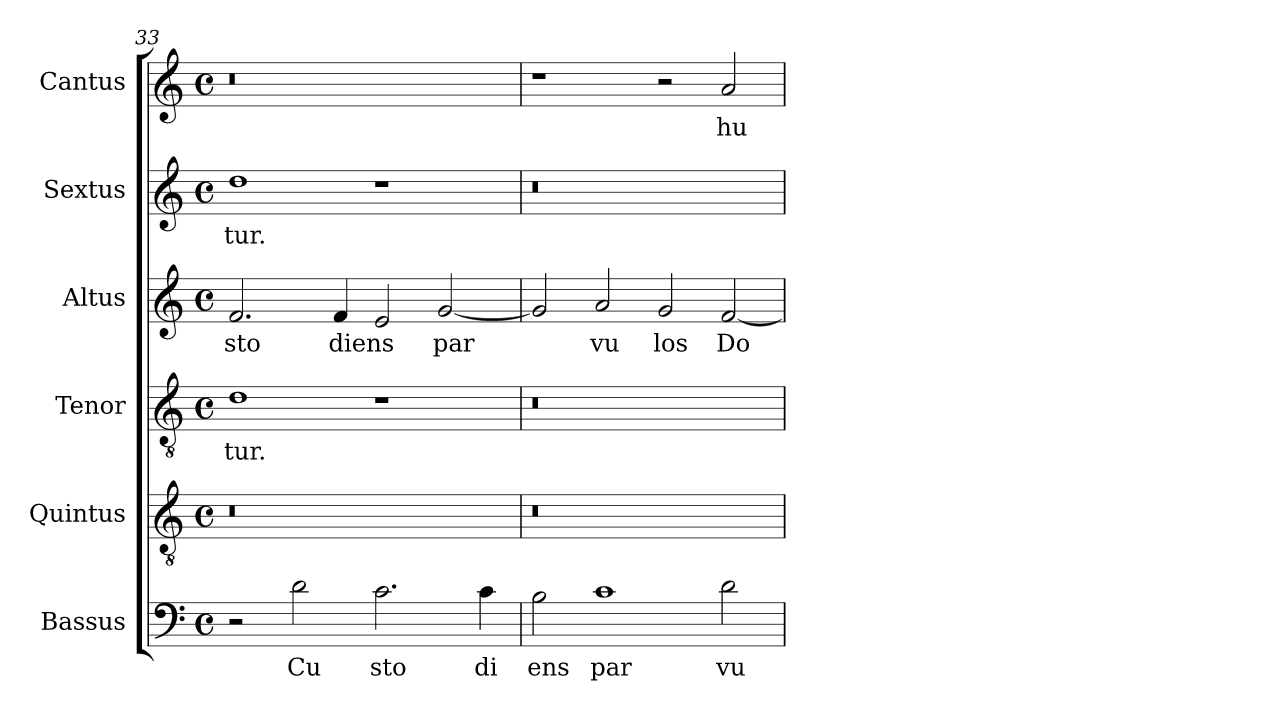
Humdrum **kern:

**kern	**text	**kern	**kern	**text	**kern	**text	**kern	**text	**kern	**text
*part6	*part6	*part5	*part4	*part4	*part3	*part3	*part2	*part2	*part1	*part1
*staff6	*staff6	*staff5	*staff4	*staff4	*staff3	*staff3	*staff2	*staff2	*staff1	*staff1
*I"Bassus	*	*I"Quintus	*I"Tenor	*	*I"Altus	*	*I"Sextus	*	*I"Cantus	*
*clefF4	*	*clefGv2	*clefGv2	*	*clefG2	*	*clefG2	*	*clefG2	*
*M4/4	*	*M4/4	*M4/4	*	*M4/4	*	*M4/4	*	*M4/4	*
*met(c)	*	*met(c)	*met(c)	*	*met(c)	*	*met(c)	*	*met(c)	*
=33	=33	=33	=33	=33	=33	=33	=33	=33	=33	=33
!	!	!	!	!LO:LY:b:cj	!	!LO:LY:b:cj	!	!LO:LY:b:cj	!	!
2r	.	0r	1d	tur.	2.f/	sto	1dd	-tur.	0r	.
!	!LO:LY:b:cj	!	!	!	!	!	!	!	!	!
2d\	Cu	.	.	.	.	.	.	.	.	.
!	!	!	!	!	!	!LO:LY:b	!	!	!	!
.	.	.	.	.	4f/	diens	.	.	.	.
!	!LO:LY:b:cj	!	!	!	!	!	!	!	!	!
2.c\	sto	.	1r	.	2e/	.	1r	.	.	.
!	!	!	!	!	!	!LO:LY:b	!	!	!	!
.	.	.	.	.	[<2g/	par	.	.	.	.
!	!LO:LY:b:cj	!	!	!	!	!	!	!	!	!
4c\	di	.	.	.	.	.	.	.	.	.
=34	=34	=34	=34	=34	=34	=34	=34	=34	=34	=34
!	!LO:LY:b:cj	!	!	!	!	!	!	!	!	!
2B\	ens	0r	0r	.	2g/]	.	0r	.	1r	.
!	!LO:LY:b:cj	!	!	!	!	!LO:LY:b:cj	!	!	!	!
1c	par	.	.	.	2a/	vu	.	.	.	.
!	!	!	!	!	!	!LO:LY:b:cj	!	!	!	!
.	.	.	.	.	2g/	los	.	.	2r	.
!	!LO:LY:b:cj	!	!	!	!	!LO:LY:b	!	!	!	!LO:LY:b:cj
2d\	vu	.	.	.	[<2f/	Do	.	.	2a/	hu-
=	=	=	=	=	=	=	=	=	=	=
*-	*-	*-	*-	*-	*-	*-	*-	*-	*-	*-
